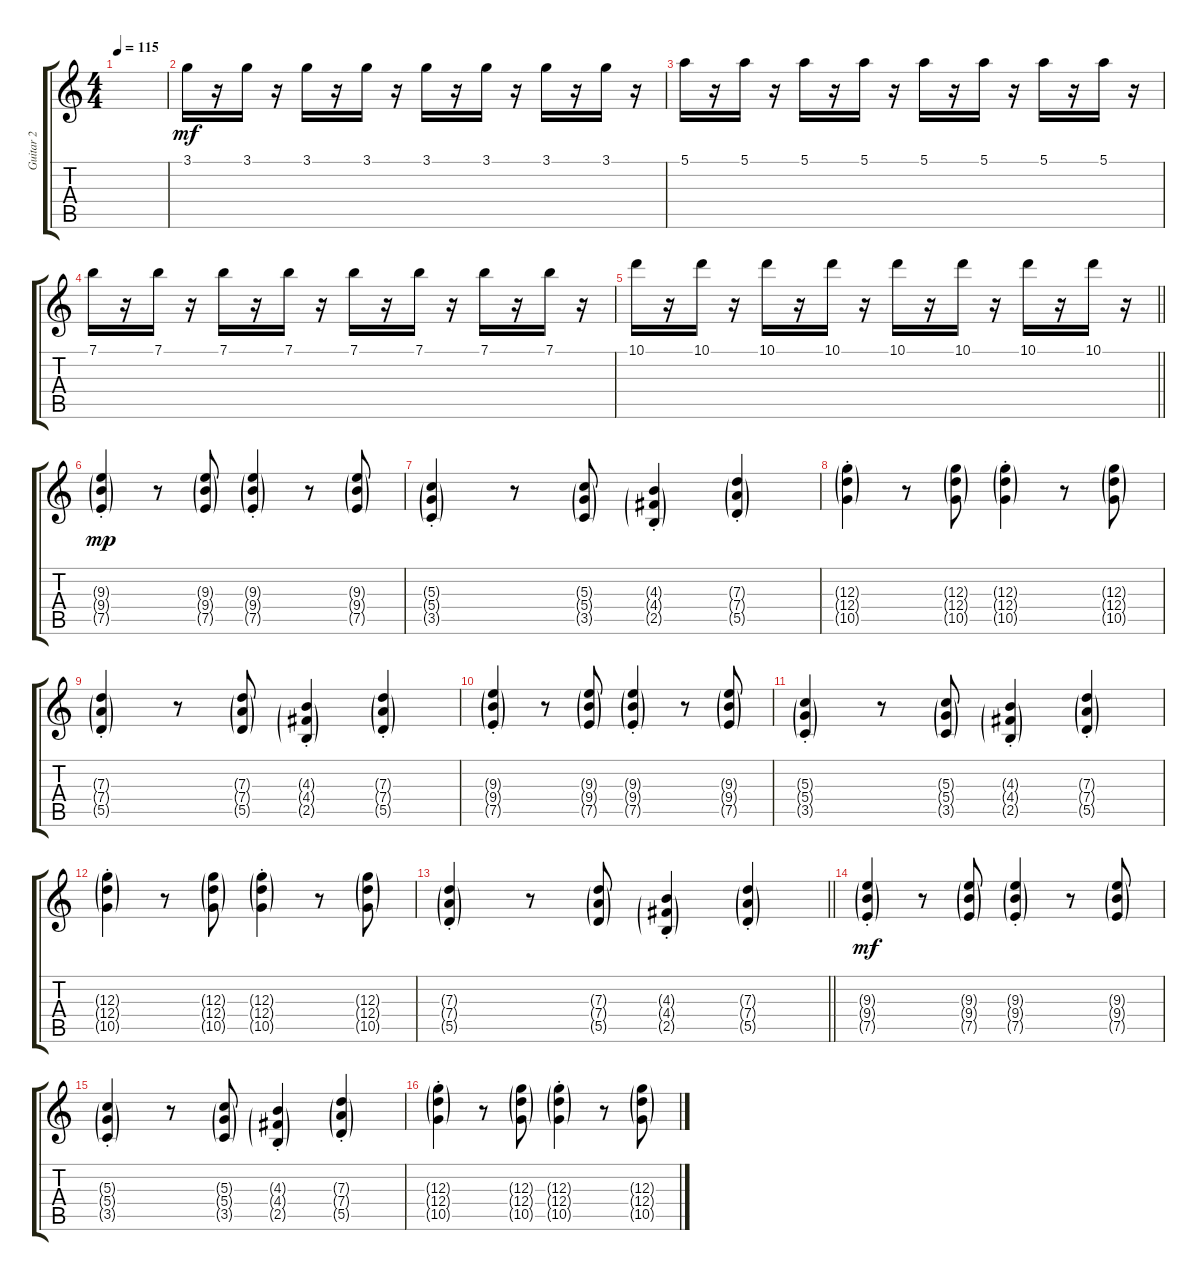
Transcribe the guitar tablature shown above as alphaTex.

\track ("Guitar 2" "Guitar 2") {instrument distortionguitar}
\staff {score tabs}
\tuning (E4 B3 G3 D3 A2 E2) {hide}
\ts (4 4)
\tempo 115
\clef g2
\ks c
|
3.1.16{dy mf} r.16 3.1.16 r.16 3.1.16 r.16 3.1.16 r.16 3.1.16 r.16 3.1.16 r.16 3.1.16 r.16 3.1.16 r.16 |
5.1.16 r.16 5.1.16 r.16 5.1.16 r.16 5.1.16 r.16 5.1.16 r.16 5.1.16 r.16 5.1.16 r.16 5.1.16 r.16 |
7.1.16 r.16 7.1.16 r.16 7.1.16 r.16 7.1.16 r.16 7.1.16 r.16 7.1.16 r.16 7.1.16 r.16 7.1.16 r.16 |
\barLineRight lightlight
10.1.16 r.16 10.1.16 r.16 10.1.16 r.16 10.1.16 r.16 10.1.16 r.16 10.1.16 r.16 10.1.16 r.16 10.1.16 r.16 |
(9.3{g st} 9.4{g st} 7.5{g st}).4{dy mp} r.8 (9.3{g} 9.4{g} 7.5{g}).8 (9.3{g st} 9.4{g st} 7.5{g st}).4 r.8 (9.3{g} 9.4{g} 7.5{g}).8 |
(5.3{g st} 5.4{g st} 3.5{g st}).4 r.8 (5.3{g} 5.4{g} 3.5{g}).8 (4.3{g st} 4.4{g st} 2.5{g st}).4 (7.3{g st} 7.4{g st} 5.5{g st}).4 |
(12.3{g st} 12.4{g st} 10.5{g st}).4 r.8 (12.3{g} 12.4{g} 10.5{g}).8 (12.3{g st} 12.4{g st} 10.5{g st}).4 r.8 (12.3{g} 12.4{g} 10.5{g}).8 |
(7.3{g st} 7.4{g st} 5.5{g st}).4 r.8 (7.3{g} 7.4{g} 5.5{g}).8 (4.3{g st} 4.4{g st} 2.5{g st}).4 (7.3{g st} 7.4{g st} 5.5{g st}).4 |
(9.3{g st} 9.4{g st} 7.5{g st}).4 r.8 (9.3{g} 9.4{g} 7.5{g}).8 (9.3{g st} 9.4{g st} 7.5{g st}).4 r.8 (9.3{g} 9.4{g} 7.5{g}).8 |
(5.3{g st} 5.4{g st} 3.5{g st}).4 r.8 (5.3{g} 5.4{g} 3.5{g}).8 (4.3{g st} 4.4{g st} 2.5{g st}).4 (7.3{g st} 7.4{g st} 5.5{g st}).4 |
(12.3{g st} 12.4{g st} 10.5{g st}).4 r.8 (12.3{g} 12.4{g} 10.5{g}).8 (12.3{g st} 12.4{g st} 10.5{g st}).4 r.8 (12.3{g} 12.4{g} 10.5{g}).8 |
\barLineRight lightlight
(7.3{g st} 7.4{g st} 5.5{g st}).4 r.8 (7.3{g} 7.4{g} 5.5{g}).8 (4.3{g st} 4.4{g st} 2.5{g st}).4 (7.3{g st} 7.4{g st} 5.5{g st}).4 |
(9.3{g st} 9.4{g st} 7.5{g st}).4{dy mf} r.8 (9.3{g} 9.4{g} 7.5{g}).8 (9.3{g st} 9.4{g st} 7.5{g st}).4 r.8 (9.3{g} 9.4{g} 7.5{g}).8 |
(5.3{g st} 5.4{g st} 3.5{g st}).4 r.8 (5.3{g} 5.4{g} 3.5{g}).8 (4.3{g st} 4.4{g st} 2.5{g st}).4 (7.3{g st} 7.4{g st} 5.5{g st}).4 |
(12.3{g st} 12.4{g st} 10.5{g st}).4 r.8 (12.3{g} 12.4{g} 10.5{g}).8 (12.3{g st} 12.4{g st} 10.5{g st}).4 r.8 (12.3{g} 12.4{g} 10.5{g}).8
